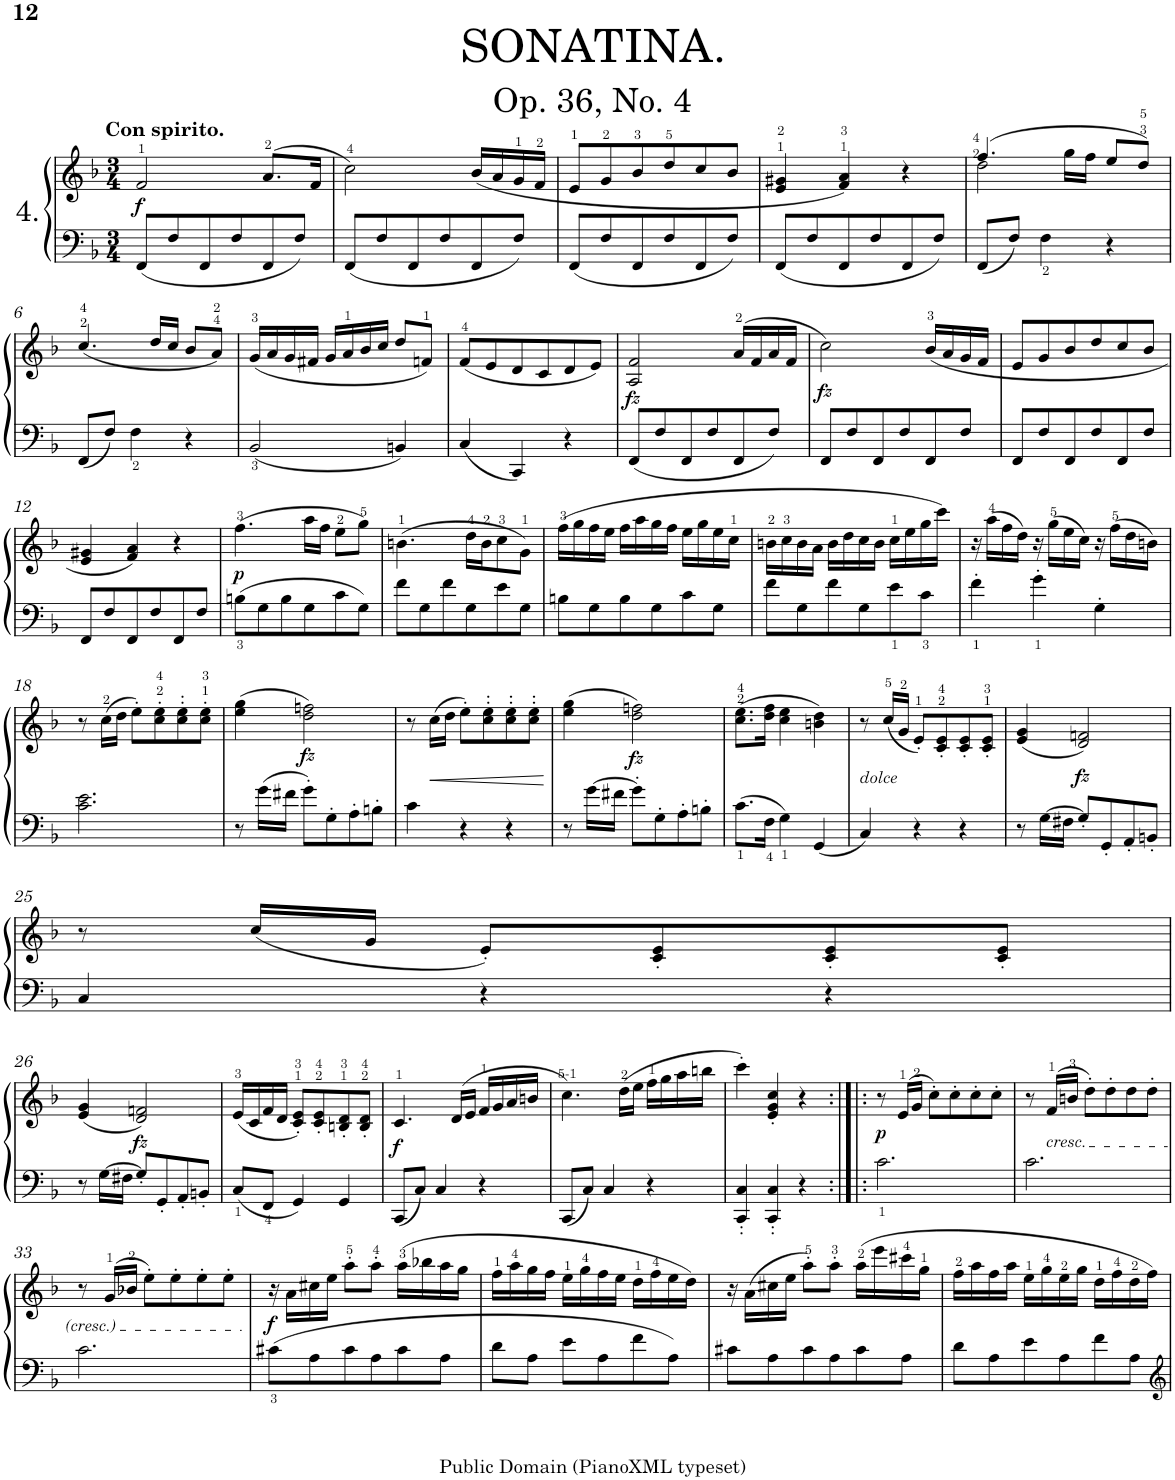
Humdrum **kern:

**kern	**kern	**dynam
*part1	*part1	*part1
*staff2	*staff1	*staff1/2
*I"Piano	*	*
*I'Pno.	*	*
!!LO:PB:g=z
*clefF4	*clefG2	*
*k[b-]	*k[b-]	*
*M3/4	*M3/4	*
=1	=1	=1
!	!LO:TX:a:B:t=Con spirito.	!
!	!LO:TX:b:t=4.	!
!	!	!LO:DY:a=2
8FF/L	2f/	f
8F/	.	.
8FF/	.	.
8F/	.	.
8FF/	(>8.a/L	.
8F/J	.	.
.	16f/Jk	.
=2	=2	=2
8FF/L	2cc\)	.
8F/	.	.
8FF/	.	.
8F/	.	.
8FF/	(<16b-/LL	.
.	16a/	.
8F/J	16g/	.
.	16f/JJ	.
=3	=3	=3
8FF/L	8e/L	.
8F/	8g/	.
8FF/	8b-/	.
8F/	8dd/	.
8FF/	8cc/	.
8F/J	8b-/J	.
=4	=4	=4
8FF/L	4e/ 4g#X/	.
8F/	.	.
8FF/	4f/ 4a/)	.
8F/	.	.
8FF/	4r	.
8F/J	.	.
=5	=5	=5
*	*^	*
8FF/L	(4.ff/	2dd\	.
8F/J	.	.	.
4F\	.	.	.
.	16gg\LL	.	.
.	16ff\JJ	.	.
4r	8ee/L	4ryy	.
.	8dd/J)	.	.
*	*v	*v	*
!!LO:LB:g=z
=6	=6	=6
8FF/L	(4.cc/	.
8F/J	.	.
4F\	.	.
.	16dd/LL	.
.	16cc/JJ	.
4r	8b-/L	.
.	8a/J)	.
=7	=7	=7
2BB-/	(16g/LL	.
.	16a/	.
.	16g/	.
.	16f#X/JJ	.
.	16g/LL	.
.	16a/	.
.	16b-/	.
.	16cc/JJ	.
4BBn/	8dd/L	.
.	8fn/J)	.
=8	=8	=8
4C/	(8f/L	.
.	8e/	.
4CC/	8d/	.
.	8c/	.
4r	8d/	.
.	8e/J)	.
=9	=9	=9
!	!	!LO:DY:b
8FF/L	2A/ 2f/	fz
8F/	.	.
8FF/	.	.
8F/	.	.
8FF/	(>16a/LL	.
.	16f/	.
8F/J	16a/	.
.	16f/JJ	.
=10	=10	=10
!	!	!LO:DY:b
8FF/L	2cc\)	fz
8F/	.	.
8FF/	.	.
8F/	.	.
8FF/	(<16b-/LL	.
.	16a/	.
8F/J	16g/	.
.	16f/JJ	.
=11	=11	=11
8FF/L	8e/L	.
8F/	8g/	.
8FF/	8b-/	.
8F/	8dd/	.
8FF/	8cc/	.
8F/J	8b-/J	.
!!LO:LB:g=z
=12	=12	=12
8FF/L	4e/ 4g#X/	.
8F/	.	.
8FF/	4f/ 4a/)	.
8F/	.	.
8FF/	4r	.
8F/J	.	.
=13	=13	=13
!	!	!LO:DY:b
8Bn\L	(4.ff\	p
8G\	.	.
8B\	.	.
8G\	16aa\LL	.
.	16ff\JJ	.
8c\	8ee\L	.
8G\J	8gg\J)	.
=14	=14	=14
8f\L	(4.bn\	.
8G\	.	.
8f\	.	.
8G\	16dd\LL	.
.	16b\J	.
8e\	8cc\	.
8G\J	8g\J)	.
=15	=15	=15
8Bn\L	(16ff\LL	.
.	16gg\	.
8G\	16ff\	.
.	16ee\JJ	.
8B\	16ff\LL	.
.	16aa\	.
8G\	16gg\	.
.	16ff\JJ	.
8c\	16ee\LL	.
.	16gg\	.
8G\J	16ee\	.
.	16cc\JJ	.
=16	=16	=16
8f\L	16bn\LL	.
.	16cc\	.
8G\	16b\	.
.	16a\JJ	.
8f\	16b\LL	.
.	16dd\	.
8G\	16cc\	.
.	16b\JJ	.
8e\	16cc\LL	.
.	16ee\	.
8c\J	16gg\	.
.	16ccc\JJ)	.
=17	=17	=17
4f'\	16r	.
.	(16aa\LL	.
.	16ff\	.
.	16dd\JJ)	.
4g'\	16r	.
.	(16gg\LL	.
.	16ee\	.
.	16cc\JJ)	.
4G'\	16r	.
.	(16ff\LL	.
.	16dd\	.
.	16bn\JJ)	.
!!LO:LB:g=z
=18	=18	=18
2.c\ 2.e\	8r	.
.	(16cc\LL	.
.	16dd\JJ	.
.	8ee'\L)	.
.	8cc\' 8ee\'	.
.	8cc\' 8ee\'	.
.	8cc\' 8ee\'J	.
=19	=19	=19
8r	(4ee\ 4gg\	.
16g\LL	.	.
16f#X\JJ	.	.
!	!	!LO:DY:b
8g'\L	2dd\ 2ffn\)	fz
8G'\	.	.
8A'\	.	.
8Bn'\J	.	.
=20	=20	=20
4c\	8r	.
!	!	!LO:HP:b
.	(16cc\LL	<
.	16dd\JJ	.
4r	8ee'\L)	.
.	8cc\' 8ee\'	.
4r	8cc\' 8ee\'	.
.	8cc\' 8ee\'J	.
.	.	[
=21	=21	=21
8r	(4ee\ 4gg\	.
[>16g\LL	.	.
16f#X\JJ	.	.
!	!	!LO:DY:b
8g'\L]	2dd\ 2ffn\)	fz
8G'\	.	.
8A'\	.	.
8Bn'\J	.	.
=22	=22	=22
8.c\L	(8.cc\ 8.ee\L	.
16F\Jk	16dd\ 16ff\Jk	.
4G\	4cc\ 4ee\	.
4GG/	4bn\ 4dd\)	.
=23	=23	=23
!	!LO:TX:b:i:t=dolce	!
4C/	8r	.
.	(16cc/LL	.
.	16g/JJ	.
4r	8e'/L)	.
.	8c/' 8e/'	.
4r	8c/' 8e/'	.
.	8c/' 8e/'J	.
=24	=24	=24
8r	(4e/ 4g/	.
[>16G\LL	.	.
16F#X\JJ	.	.
!	!	!LO:DY:b
8G'/L]	2d/ 2fn/)	fz
8GG'/	.	.
8AA'/	.	.
8BBn'/J	.	.
!!LO:LB:g=z
=25	=25	=25
4C/	8r	.
.	(16cc/LL	.
.	16g/JJ	.
4r	8e'/L)	.
.	8c/' 8e/'	.
4r	8c/' 8e/'	.
.	8c/' 8e/'J	.
!!LO:LB:g=z
=26	=26	=26
8r	(4e/ 4g/	.
[>16G\LL	.	.
16F#X\JJ	.	.
!	!	!LO:DY:b
8G'/L]	2d/ 2fn/)	fz
8GG'/	.	.
8AA'/	.	.
8BBn'/J	.	.
=27	=27	=27
8C/L	(16e/LL	.
.	16c/	.
8FF/J	16f/	.
.	16d/JJ	.
4GG/	8c/' 8e/'L)	.
.	8c/' 8e/'	.
4GG/	8Bn/' 8d/'	.
.	8B/' 8d/'J	.
=28	=28	=28
!	!	!LO:DY:a=2
8CC/L	4.c/	f
8C/J	.	.
4C/	.	.
.	(16d/LL	.
.	16e/JJ	.
4r	16f/LL	.
.	16g/	.
.	16a/	.
.	16bn/JJ	.
=29	=29	=29
8CC/L	4.cc\)	.
8C/J	.	.
4C/	.	.
.	(16dd\LL	.
.	16ee\JJ	.
4r	16ff\LL	.
.	16gg\	.
.	16aa\	.
.	16bbn\JJ	.
=30	=30	=30
4CC/' 4C/'	4ccc'\)	.
4CC/' 4C/'	4e/' 4g/' 4cc/'	.
4r	4r	.
=31:|!|:	=31:|!|:	=31:|!|:
!	!	!LO:DY:b
2.c\	8r	p
.	(16e/LL	.
.	16g/JJ	.
.	8cc'\L)	.
.	8cc'\	.
.	8cc'\	.
.	8cc'\J	.
=32	=32	=32
2.c\	8r	.
!	!LO:TX:b:i:t=cresc.	!
.	(16f/LL	.
.	16bn/JJ	.
.	8dd'\L)	.
.	8dd'\	.
.	8dd\	.
.	8dd'\J	.
!!LO:LB:g=z
=33	=33	=33
2.c\	8r	.
.	(16g/LL	.
.	16b-X/JJ	.
.	8ee'\L)	.
.	8ee'\	.
.	8ee'\	.
.	8ee'\J	.
=34	=34	=34
!	!	!LO:DY:a=2
8c#X\L	16r	f
.	16a\LL	.
8A\	16cc#X\	.
.	16ee\JJ	.
8c#\	8aa'\L	.
8A\	8aa'\J	.
8c#\	(16aa\LL	.
.	16bb-X\	.
8A\J	16aa\	.
.	16gg\JJ	.
=35	=35	=35
8d\L	16ff\LL	.
.	16aa\	.
8A\J	16gg\	.
.	16ff\JJ	.
8e\L	16ee\LL	.
.	16gg\	.
8A\	16ff\	.
.	16ee\JJ	.
8f\	16dd\LL	.
.	16ff\	.
8A\J	16ee\	.
.	16dd\JJ)	.
=36	=36	=36
8c#X\L	16r	.
.	(16a\LL	.
8A\	16cc#X\	.
.	16ee\JJ	.
8c#\	8aa'\L)	.
8A\	8aa'\J	.
8c#\	(16aa\LL	.
.	16eee\	.
8A\J	16ccc#X\	.
.	16gg\JJ	.
=37	=37	=37
8d\L	16ff\LL	.
.	16aa\	.
8A\	16ff\	.
.	16aa\JJ	.
8e\	16ee\LL	.
.	16gg\	.
8A\	16ee\	.
.	16gg\JJ	.
8f\	16dd\LL	.
.	16ff\	.
8A\J	16dd\	.
.	16ff\JJ)	.
=	=	=
*-	*-	*-
